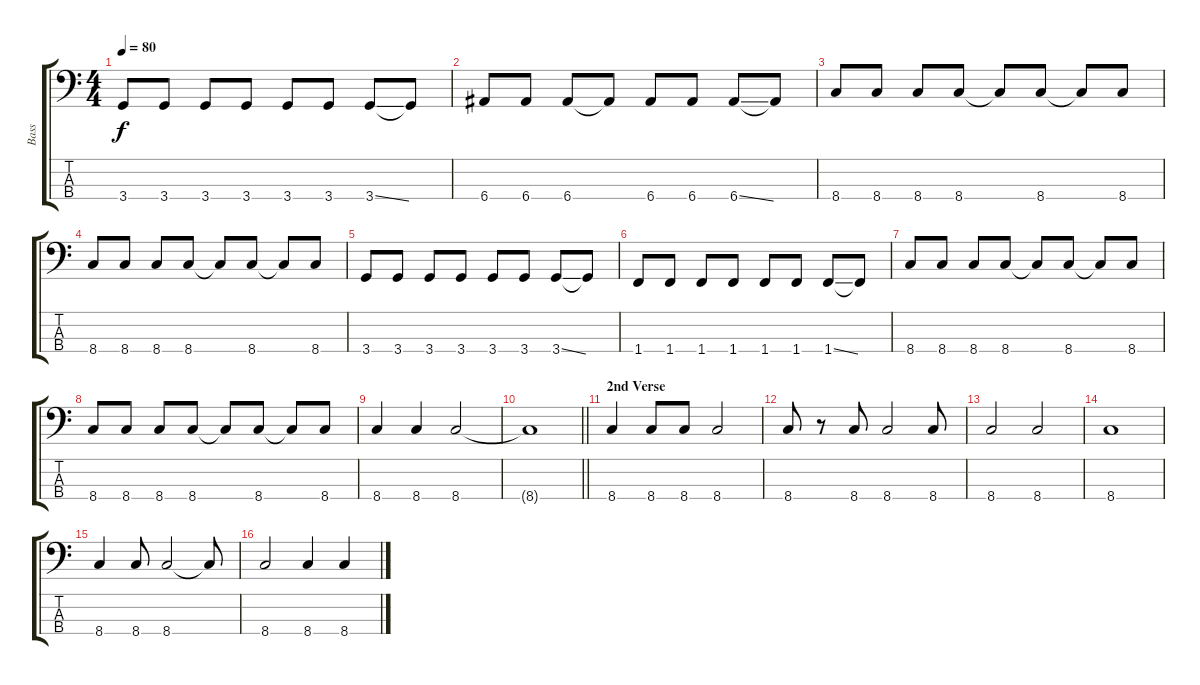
\track ("Bass" "Bass") {instrument electricbassfinger}
\staff {score tabs}
\tuning (G2 D2 A1 E1) {hide}
\ts (4 4)
\tempo 80
\clef f4
\ks c
3.4.8{dy f} 3.4.8 3.4.8 3.4.8 3.4.8 3.4.8 3.4{ss}.8 3.4{t}.8 |
6.4.8 6.4.8 6.4.8 6.4{t}.8 6.4.8 6.4.8 6.4{ss}.8 6.4{t}.8 |
8.4.8 8.4.8 8.4.8 8.4.8 8.4{t}.8 8.4.8 8.4{t}.8 8.4.8 |
8.4.8 8.4.8 8.4.8 8.4.8 8.4{t}.8 8.4.8 8.4{t}.8 8.4.8 |
3.4.8 3.4.8 3.4.8 3.4.8 3.4.8 3.4.8 3.4{ss}.8 3.4{t}.8 |
1.4.8 1.4.8 1.4.8 1.4.8 1.4.8 1.4.8 1.4{ss}.8 1.4{t}.8 |
8.4.8 8.4.8 8.4.8 8.4.8 8.4{t}.8 8.4.8 8.4{t}.8 8.4.8 |
8.4.8 8.4.8 8.4.8 8.4.8 8.4{t}.8 8.4.8 8.4{t}.8 8.4.8 |
8.4.4 8.4.4 8.4.2 |
\barLineRight lightlight
8.4{t}.1 |
\section ("" "2nd Verse")
8.4.4 8.4.8 8.4.8 8.4.2 |
8.4.8 r.8 8.4.8 8.4.2 8.4.8 |
8.4.2 8.4.2 |
8.4.1 |
8.4.4 8.4.8 8.4.2 8.4{t}.8 |
8.4.2 8.4.4 8.4{ss}.4
